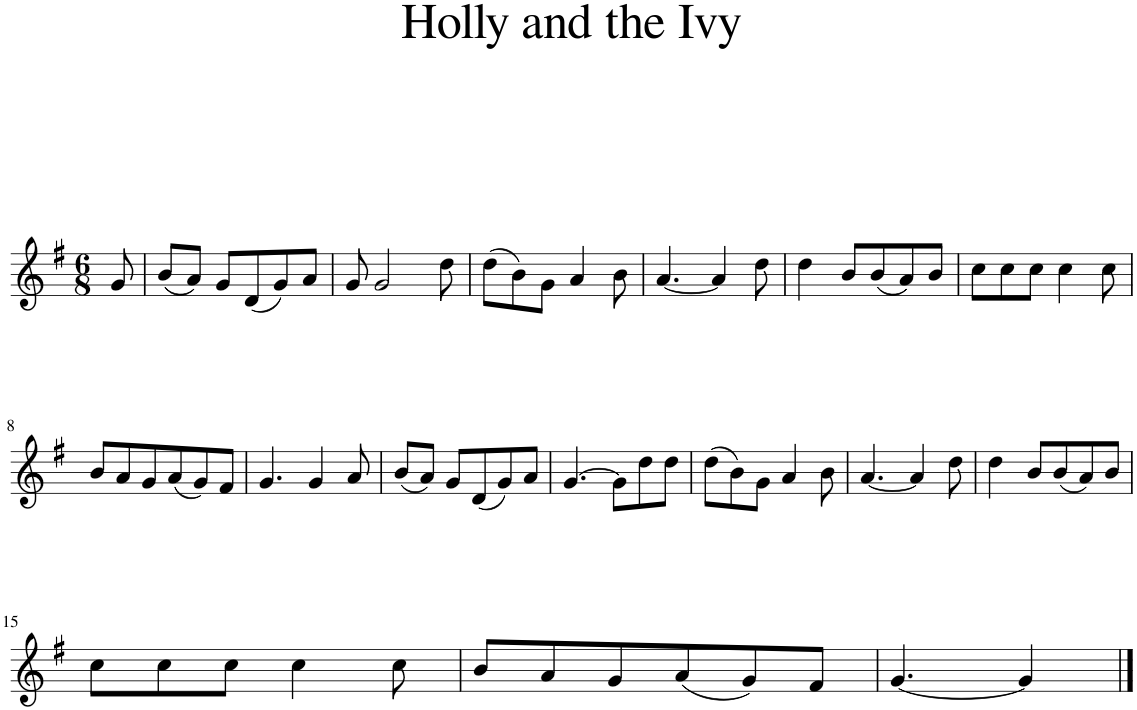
**kern
*part1
*staff1
*I"Piano
*I'Pno
*clefG2
*k[f#]
*G:
*M6/8
=1
8g/
=2
(8b/L
8a/J)
8g/L
(8d/
8g/)
8a/J
=3
8g/
2g/
8dd\
=4
(8dd\L
8b\)
8g\J
4a/
8b\
=5
[4.a/
4a/]
8dd\
=6
4dd\
8b/L
(8b/
8a/)
8b/J
=7
8cc\L
8cc\
8cc\J
4cc\
8cc\
!!LO:LB:g=z
=8
8b/L
8a/
8g/
(8a/
8g/)
8f#/J
=9
4.g/
4g/
8a/
=10
(8b/L
8a/J)
8g/L
(8d/
8g/)
8a/J
=11
[4.g/
8g\L]
8dd\
8dd\J
=12
(8dd\L
8b\)
8g\J
4a/
8b\
=13
[4.a/
4a/]
8dd\
=14
4dd\
8b/L
(8b/
8a/)
8b/J
!!LO:LB:g=z
=15
8cc\L
8cc\
8cc\J
4cc\
8cc\
=16
8b/L
8a/
8g/
(8a/
8g/)
8f#/J
=17
[4.g/
4g/]
==
*-
